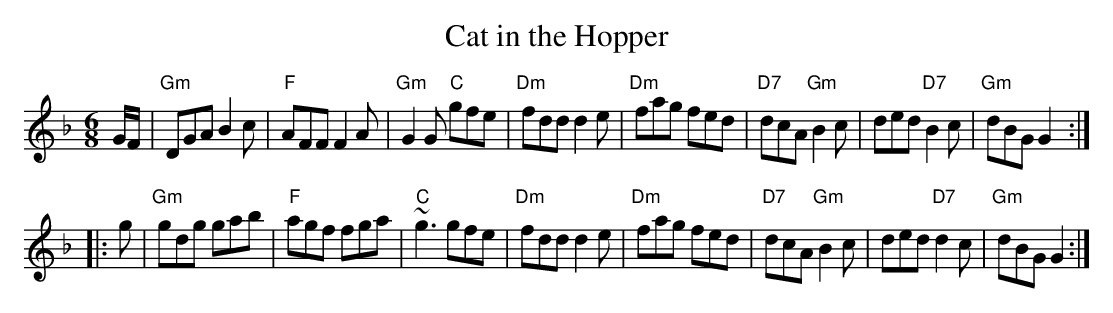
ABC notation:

X:1
T:Cat in the Hopper
M:6/8
L:1/8
K:GDorian
G/F/ |\
"Gm"DGA B2c | "F"AFF F2A | "Gm"G2G "C"gfe | "Dm"fdd d2e |\
"Dm"fag fed | "D7"dcA "Gm"B2c | ded "D7"B2c | "Gm"dBG G2 :|
|: g |\
"Gm"gdg gab | "F"agf fga | "C"~g3 gfe | "Dm"fdd d2e |\
"Dm"fag fed | "D7"dcA "Gm"B2c | ded "D7"d2c | "Gm"dBG G2 :|
